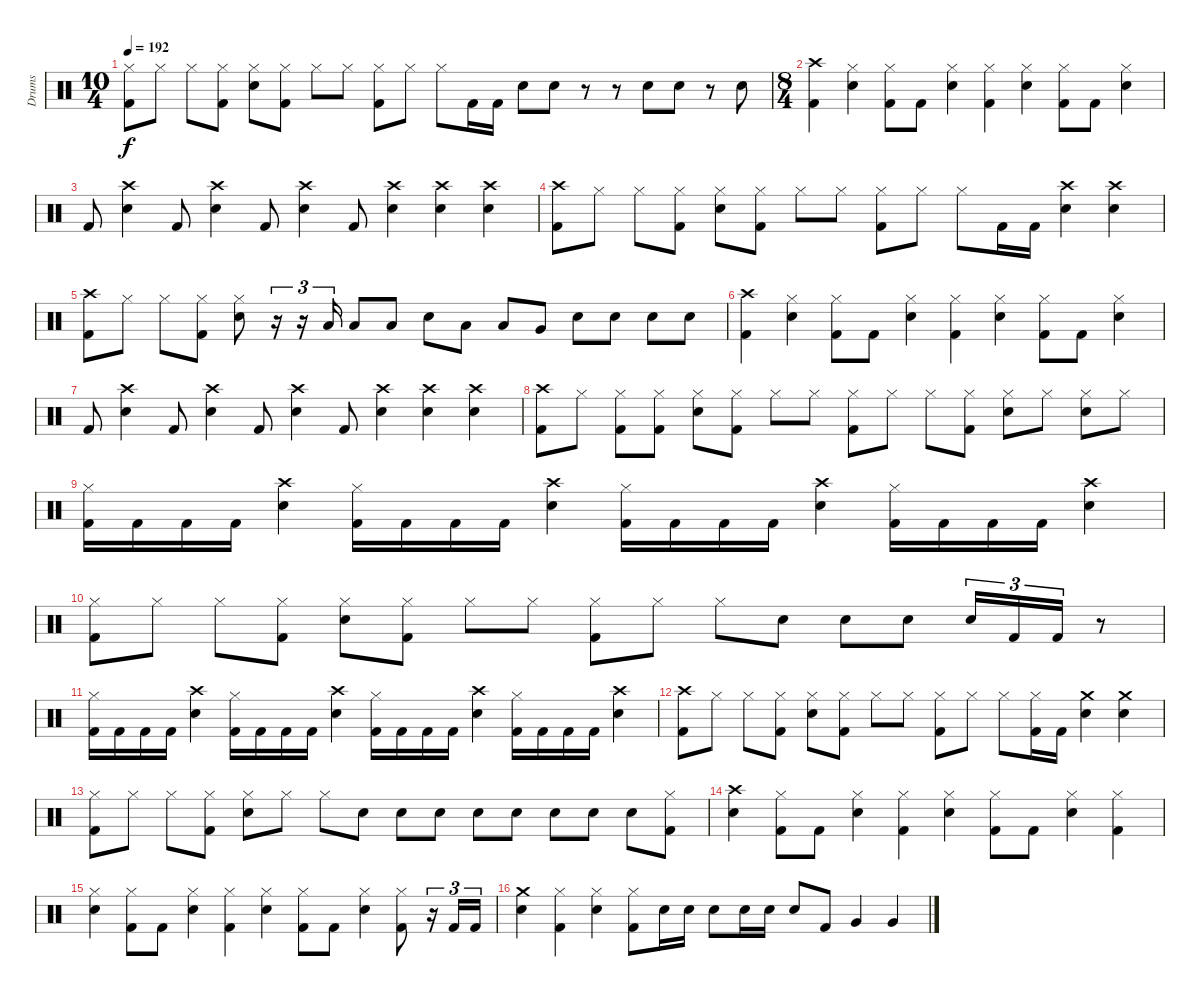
\track ("Drums" "Drums") {instrument percussion}
\staff {score}
\articulation defaults
\ts (10 4)
\tempo 192
\clef neutral
\ks c
("Hi-Hat (closed)" "Kick (hit) 2").8{dy f} "Hi-Hat (closed)".8 "Hi-Hat (closed)".8 ("Hi-Hat (closed)" "Kick (hit) 2").8 ("Hi-Hat (closed)" "Electric Snare (hit)").8 ("Hi-Hat (closed)" "Kick (hit) 2").8 "Hi-Hat (closed)".8 "Hi-Hat (closed)".8 ("Hi-Hat (closed)" "Kick (hit) 2").8 "Hi-Hat (closed)".8 "Hi-Hat (closed)".8 "Kick (hit) 2".16 "Kick (hit) 2".16 "Electric Snare (hit)".8 "Electric Snare (hit)".8 r.8 r.8 "Electric Snare (hit)".8 "Electric Snare (hit)".8 r.8 "Electric Snare (hit)".8 |
\ts (8 4)
("Crash high (hit)" "Kick (hit) 2").4 ("Hi-Hat (closed)" "Electric Snare (hit)").4 ("Hi-Hat (closed)" "Kick (hit) 2").8 "Kick (hit) 2".8 ("Hi-Hat (closed)" "Electric Snare (hit)").4 ("Hi-Hat (closed)" "Kick (hit) 2").4 ("Hi-Hat (closed)" "Electric Snare (hit)").4 ("Hi-Hat (closed)" "Kick (hit) 2").8 "Kick (hit) 2".8 ("Hi-Hat (closed)" "Electric Snare (hit)").4 |
"Kick (hit) 2".8 ("Crash high (hit)" "Electric Snare (hit)").4 "Kick (hit) 2".8 ("Crash high (hit)" "Electric Snare (hit)").4 "Kick (hit) 2".8 ("Crash high (hit)" "Electric Snare (hit)").4 "Kick (hit) 2".8 ("Crash high (hit)" "Electric Snare (hit)").4 ("Crash high (hit)" "Electric Snare (hit)").4 ("Crash high (hit)" "Electric Snare (hit)").4 |
("Crash high (hit)" "Kick (hit) 2").8 "Hi-Hat (closed)".8 "Hi-Hat (closed)".8 ("Hi-Hat (closed)" "Kick (hit) 2").8 ("Hi-Hat (closed)" "Electric Snare (hit)").8 ("Hi-Hat (closed)" "Kick (hit) 2").8 "Hi-Hat (closed)".8 "Hi-Hat (closed)".8 ("Hi-Hat (closed)" "Kick (hit) 2").8 "Hi-Hat (closed)".8 "Hi-Hat (closed)".8 "Kick (hit) 2".16 "Kick (hit) 2".16 ("Crash high (hit)" "Electric Snare (hit)").4 ("Crash high (hit)" "Electric Snare (hit)").4 |
("Crash high (hit)" "Kick (hit) 2").8 "Hi-Hat (closed)".8 "Hi-Hat (closed)".8 ("Hi-Hat (closed)" "Kick (hit) 2").8 ("Hi-Hat (closed)" "Electric Snare (hit)").8 r.16{tu (3 2)} r.16{tu (3 2)} "Low Tom (hit)".16{tu (3 2)} "Low Tom (hit)".8 "Low Tom (hit)".8 "Electric Snare (hit)".8 "Low Tom (hit)".8 "Low Tom (hit)".8 "Very Low Tom (hit)".8 "Electric Snare (hit)".8 "Electric Snare (hit)".8 "Electric Snare (hit)".8 "Electric Snare (hit)".8 |
("Crash high (hit)" "Kick (hit) 2").4 ("Hi-Hat (closed)" "Electric Snare (hit)").4 ("Hi-Hat (closed)" "Kick (hit) 2").8 "Kick (hit) 2".8 ("Hi-Hat (closed)" "Electric Snare (hit)").4 ("Hi-Hat (closed)" "Kick (hit) 2").4 ("Hi-Hat (closed)" "Electric Snare (hit)").4 ("Hi-Hat (closed)" "Kick (hit) 2").8 "Kick (hit) 2".8 ("Hi-Hat (closed)" "Electric Snare (hit)").4 |
"Kick (hit) 2".8 ("Crash high (hit)" "Electric Snare (hit)").4 "Kick (hit) 2".8 ("Crash high (hit)" "Electric Snare (hit)").4 "Kick (hit) 2".8 ("Crash high (hit)" "Electric Snare (hit)").4 "Kick (hit) 2".8 ("Crash high (hit)" "Electric Snare (hit)").4 ("Crash high (hit)" "Electric Snare (hit)").4 ("Crash high (hit)" "Electric Snare (hit)").4 |
("Crash high (hit)" "Kick (hit) 2").8 "Hi-Hat (closed)".8 ("Hi-Hat (closed)" "Kick (hit) 2").8 ("Hi-Hat (closed)" "Kick (hit) 2").8 ("Hi-Hat (closed)" "Electric Snare (hit)").8 ("Hi-Hat (closed)" "Kick (hit) 2").8 "Hi-Hat (closed)".8 "Hi-Hat (closed)".8 ("Hi-Hat (closed)" "Kick (hit) 2").8 "Hi-Hat (closed)".8 "Hi-Hat (closed)".8 ("Hi-Hat (closed)" "Kick (hit) 2").8 ("Hi-Hat (closed)" "Electric Snare (hit)").8 "Hi-Hat (closed)".8 ("Hi-Hat (closed)" "Electric Snare (hit)").8 "Hi-Hat (closed)".8 |
("Hi-Hat (closed)" "Kick (hit) 2").16 "Kick (hit) 2".16 "Kick (hit) 2".16 "Kick (hit) 2".16 ("Crash high (hit)" "Electric Snare (hit)").4 ("Hi-Hat (closed)" "Kick (hit) 2").16 "Kick (hit) 2".16 "Kick (hit) 2".16 "Kick (hit) 2".16 ("Crash high (hit)" "Electric Snare (hit)").4 ("Hi-Hat (closed)" "Kick (hit) 2").16 "Kick (hit) 2".16 "Kick (hit) 2".16 "Kick (hit) 2".16 ("Crash high (hit)" "Electric Snare (hit)").4 ("Hi-Hat (closed)" "Kick (hit) 2").16 "Kick (hit) 2".16 "Kick (hit) 2".16 "Kick (hit) 2".16 ("Crash high (hit)" "Electric Snare (hit)").4 |
("Hi-Hat (closed)" "Kick (hit) 2").8 "Hi-Hat (closed)".8 "Hi-Hat (closed)".8 ("Hi-Hat (closed)" "Kick (hit) 2").8 ("Hi-Hat (closed)" "Electric Snare (hit)").8 ("Hi-Hat (closed)" "Kick (hit) 2").8 "Hi-Hat (closed)".8 "Hi-Hat (closed)".8 ("Hi-Hat (closed)" "Kick (hit) 2").8 "Hi-Hat (closed)".8 "Hi-Hat (closed)".8 "Electric Snare (hit)".8 "Electric Snare (hit)".8 "Electric Snare (hit)".8 "Electric Snare (hit)".16{tu (3 2)} "Kick (hit) 2".16{tu (3 2)} "Kick (hit) 2".16{tu (3 2)} r.8 |
("Hi-Hat (closed)" "Kick (hit) 2").16 "Kick (hit) 2".16 "Kick (hit) 2".16 "Kick (hit) 2".16 ("Crash high (hit)" "Electric Snare (hit)").4 ("Hi-Hat (closed)" "Kick (hit) 2").16 "Kick (hit) 2".16 "Kick (hit) 2".16 "Kick (hit) 2".16 ("Crash high (hit)" "Electric Snare (hit)").4 ("Hi-Hat (closed)" "Kick (hit) 2").16 "Kick (hit) 2".16 "Kick (hit) 2".16 "Kick (hit) 2".16 ("Crash high (hit)" "Electric Snare (hit)").4 ("Hi-Hat (closed)" "Kick (hit) 2").16 "Kick (hit) 2".16 "Kick (hit) 2".16 "Kick (hit) 2".16 ("Crash high (hit)" "Electric Snare (hit)").4 |
("Crash high (hit)" "Kick (hit) 2").8 "Hi-Hat (closed)".8 "Hi-Hat (closed)".8 ("Hi-Hat (closed)" "Kick (hit) 2").8 ("Hi-Hat (closed)" "Electric Snare (hit)").8 ("Hi-Hat (closed)" "Kick (hit) 2").8 "Hi-Hat (closed)".8 "Hi-Hat (closed)".8 ("Hi-Hat (closed)" "Kick (hit) 2").8 "Hi-Hat (closed)".8 "Hi-Hat (closed)".8 ("Hi-Hat (closed)" "Kick (hit) 2").16 "Kick (hit) 2".16 ("Crash medium (hit)" "Electric Snare (hit)").4 ("Crash medium (hit)" "Electric Snare (hit)").4 |
("Hi-Hat (closed)" "Kick (hit) 2").8 "Hi-Hat (closed)".8 "Hi-Hat (closed)".8 ("Hi-Hat (closed)" "Kick (hit) 2").8 ("Hi-Hat (closed)" "Electric Snare (hit)").8 "Hi-Hat (closed)".8 "Hi-Hat (closed)".8 "Electric Snare (hit)".8 "Electric Snare (hit)".8 "Electric Snare (hit)".8 "Electric Snare (hit)".8 "Electric Snare (hit)".8 "Electric Snare (hit)".8 "Electric Snare (hit)".8 "Electric Snare (hit)".8 ("Hi-Hat (closed)" "Kick (hit) 2").8 |
("Crash high (hit)" "Electric Snare (hit)").4 ("Hi-Hat (closed)" "Kick (hit) 2").8 "Kick (hit) 2".8 ("Hi-Hat (closed)" "Electric Snare (hit)").4 ("Hi-Hat (closed)" "Kick (hit) 2").4 ("Hi-Hat (closed)" "Electric Snare (hit)").4 ("Hi-Hat (closed)" "Kick (hit) 2").8 "Kick (hit) 2".8 ("Hi-Hat (closed)" "Electric Snare (hit)").4 ("Hi-Hat (closed)" "Kick (hit) 2").4 |
("Hi-Hat (closed)" "Electric Snare (hit)").4 ("Hi-Hat (closed)" "Kick (hit) 2").8 "Kick (hit) 2".8 ("Hi-Hat (closed)" "Electric Snare (hit)").4 ("Hi-Hat (closed)" "Kick (hit) 2").4 ("Hi-Hat (closed)" "Electric Snare (hit)").4 ("Hi-Hat (closed)" "Kick (hit) 2").8 "Kick (hit) 2".8 ("Hi-Hat (closed)" "Electric Snare (hit)").4 ("Hi-Hat (closed)" "Kick (hit) 2").8 r.16{tu (3 2)} "Kick (hit) 2".16{tu (3 2)} "Kick (hit) 2".16{tu (3 2)} |
("Crash medium (hit)" "Electric Snare (hit)").4 ("Hi-Hat (closed)" "Kick (hit) 2").4 ("Hi-Hat (closed)" "Electric Snare (hit)").4 ("Hi-Hat (closed)" "Kick (hit) 2").8 "Electric Snare (hit)".16 "Electric Snare (hit)".16 "Electric Snare (hit)".8 "Electric Snare (hit)".16 "Electric Snare (hit)".16 "Electric Snare (hit)".8 "Kick (hit) 2".8 "Very Low Tom (hit)".4 "Very Low Tom (hit)".4
